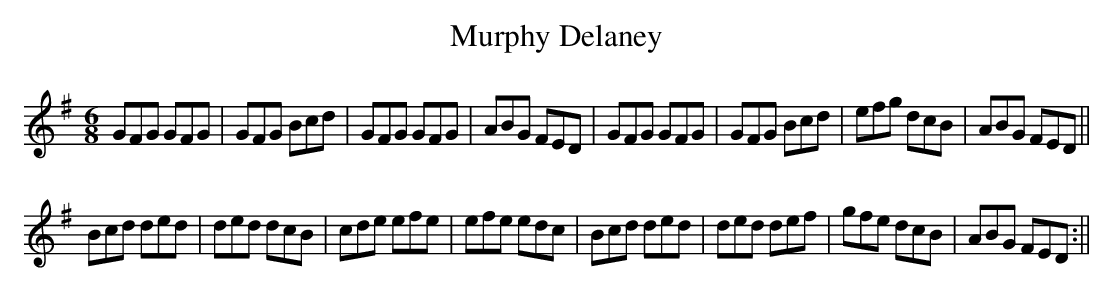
X:1
T:Murphy Delaney
M:6/8
L:1/8
K:GMajor clef=Treble
GFG GFG|GFG Bcd| GFG GFG| ABG FED| GFG GFG| GFG Bcd| efg dcB| ABG FED||
Bcd ded|ded dcB| cde efe| efe edc| Bcd ded| ded def| gfe dcB|ABG FED:||
